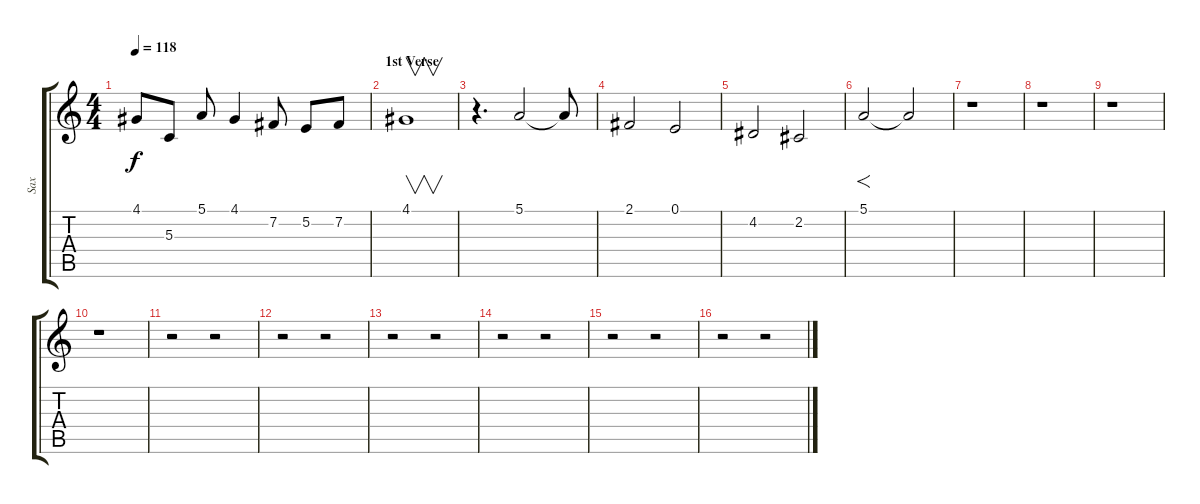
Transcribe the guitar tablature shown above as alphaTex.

\track ("Sax" "Sax") {instrument altosax}
\staff {score tabs}
\tuning (E4 B3 G3 D3 A2 E2) {hide}
\ts (4 4)
\tempo 118
\clef g2
\ks c
4.1.8{dy f} 5.3.8 5.1.8 4.1.4 7.2.8 5.2.8 7.2.8 |
\section ("" "1st Verse")
4.1.1{v} |
r.4{d} 5.1.2 5.1{t}.8 |
2.1.2 0.1.2 |
4.2.2 2.2.2 |
5.1.2{f} 5.1{t}.2 |
r.1 |
r.1 |
r.1 |
r.1 |
r.2 r.2 |
r.2 r.2 |
r.2 r.2 |
r.2 r.2 |
r.2 r.2 |
r.2 r.2
